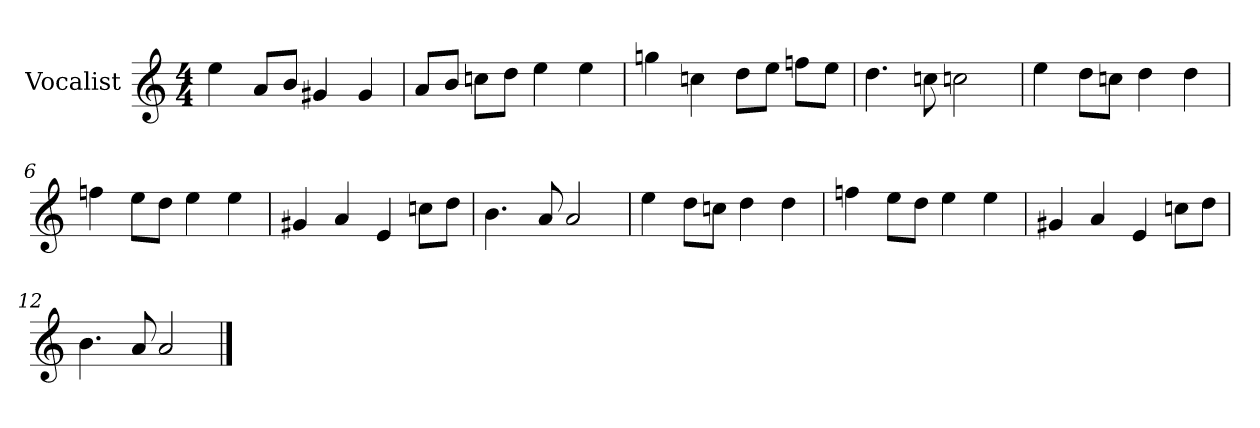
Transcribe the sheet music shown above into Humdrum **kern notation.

**kern
*part1
*staff1
*I"Vocalist
*k[]
*a:
*M4/4
=1
4ee
8aL
8bJ
4g#X
4g#
=2
8aL
8bJ
8ccnL
8ddJ
4ee
4ee
=3
4ggn
4ccn
8ddL
8eeJ
8ffnL
8eeJ
=4
4.dd
8ccn
2ccn
=5
4ee
8ddL
8ccnJ
4dd
4dd
=6
4ffn
8eeL
8ddJ
4ee
4ee
=7
4g#X
4a
4e
8ccnL
8ddJ
=8
4.b
8a
2a
=9
4ee
8ddL
8ccnJ
4dd
4dd
=10
4ffn
8eeL
8ddJ
4ee
4ee
=11
4g#X
4a
4e
8ccnL
8ddJ
=12
4.b
8a
2a
==
*-
